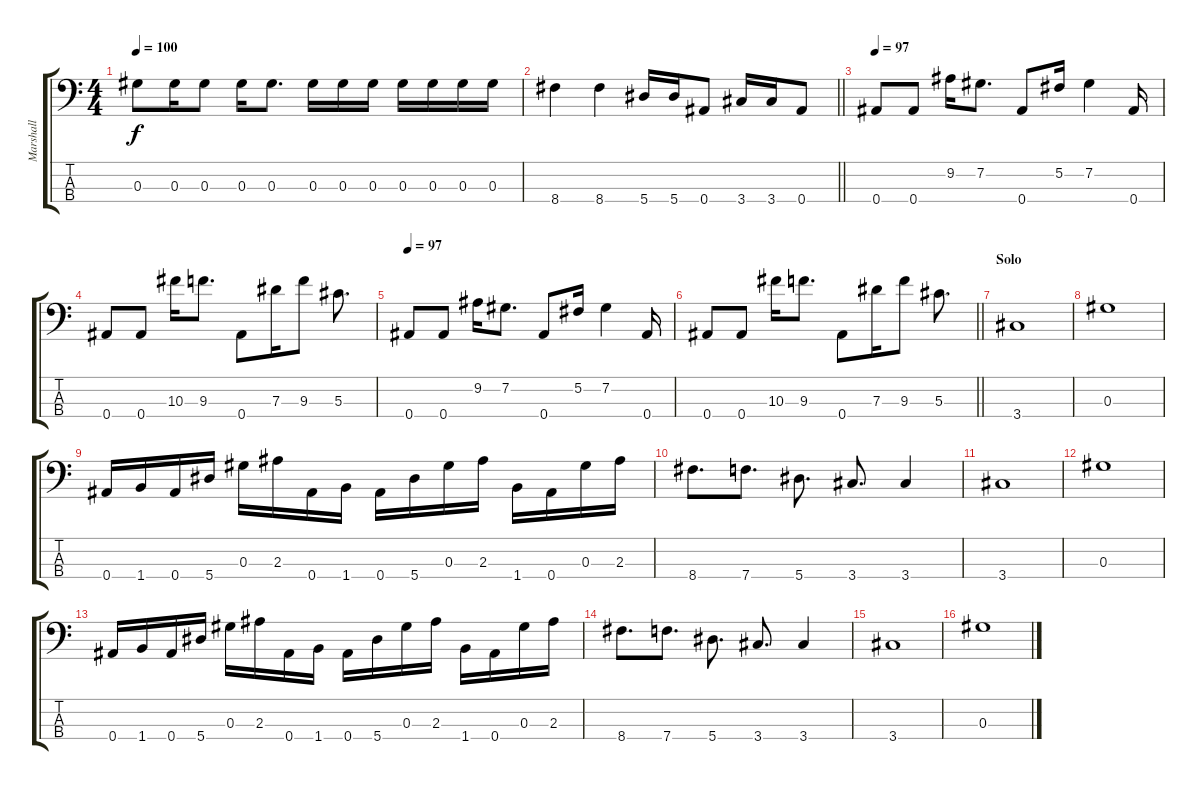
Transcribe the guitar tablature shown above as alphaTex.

\track ("Marshall" "Marshall") {instrument electricbasspick}
\staff {score tabs}
\tuning (Gb3 Db2 Ab2 Bb1) {hide}
\ts (4 4)
\tempo 100
\clef f4
\ks c
0.3.8{dy f} 0.3.16 0.3.8 0.3.16 0.3.8{d} 0.3.16 0.3.16 0.3.16 0.3.16 0.3.16 0.3.16 0.3.16 |
\barLineRight lightlight
8.4.4 8.4.4 5.4.16 5.4.16 0.4.8 3.4.16 3.4.16 0.4.8 |
\section ("" "")
\tempo 97
0.4.8 0.4.8 9.2.16 7.2.8{d} 0.4.8 5.2.16 7.2.4 0.4.16 |
0.4.8 0.4.8 10.3.16 9.3.8{d} 0.4.8 7.3.16 9.3.8 5.3.8{d} |
\tempo 97
0.4.8 0.4.8 9.2.16 7.2.8{d} 0.4.8 5.2.16 7.2.4 0.4.16 |
\barLineRight lightlight
0.4.8 0.4.8 10.3.16 9.3.8{d} 0.4.8 7.3.16 9.3.8 5.3.8{d} |
\section ("" "Solo")
3.4.1 |
0.3.1 |
0.4.16 1.4.16 0.4.16 5.4.16 0.3.16 2.3.16 0.4.16 1.4.16 0.4.16 5.4.16 0.3.16 2.3.16 1.4.16 0.4.16 0.3.16 2.3.16 |
8.4.8{d} 7.4.8{d} 5.4.8{d} 3.4.8{d} 3.4.4 |
3.4.1 |
0.3.1 |
0.4.16 1.4.16 0.4.16 5.4.16 0.3.16 2.3.16 0.4.16 1.4.16 0.4.16 5.4.16 0.3.16 2.3.16 1.4.16 0.4.16 0.3.16 2.3.16 |
8.4.8{d} 7.4.8{d} 5.4.8{d} 3.4.8{d} 3.4.4 |
3.4.1 |
0.3.1
